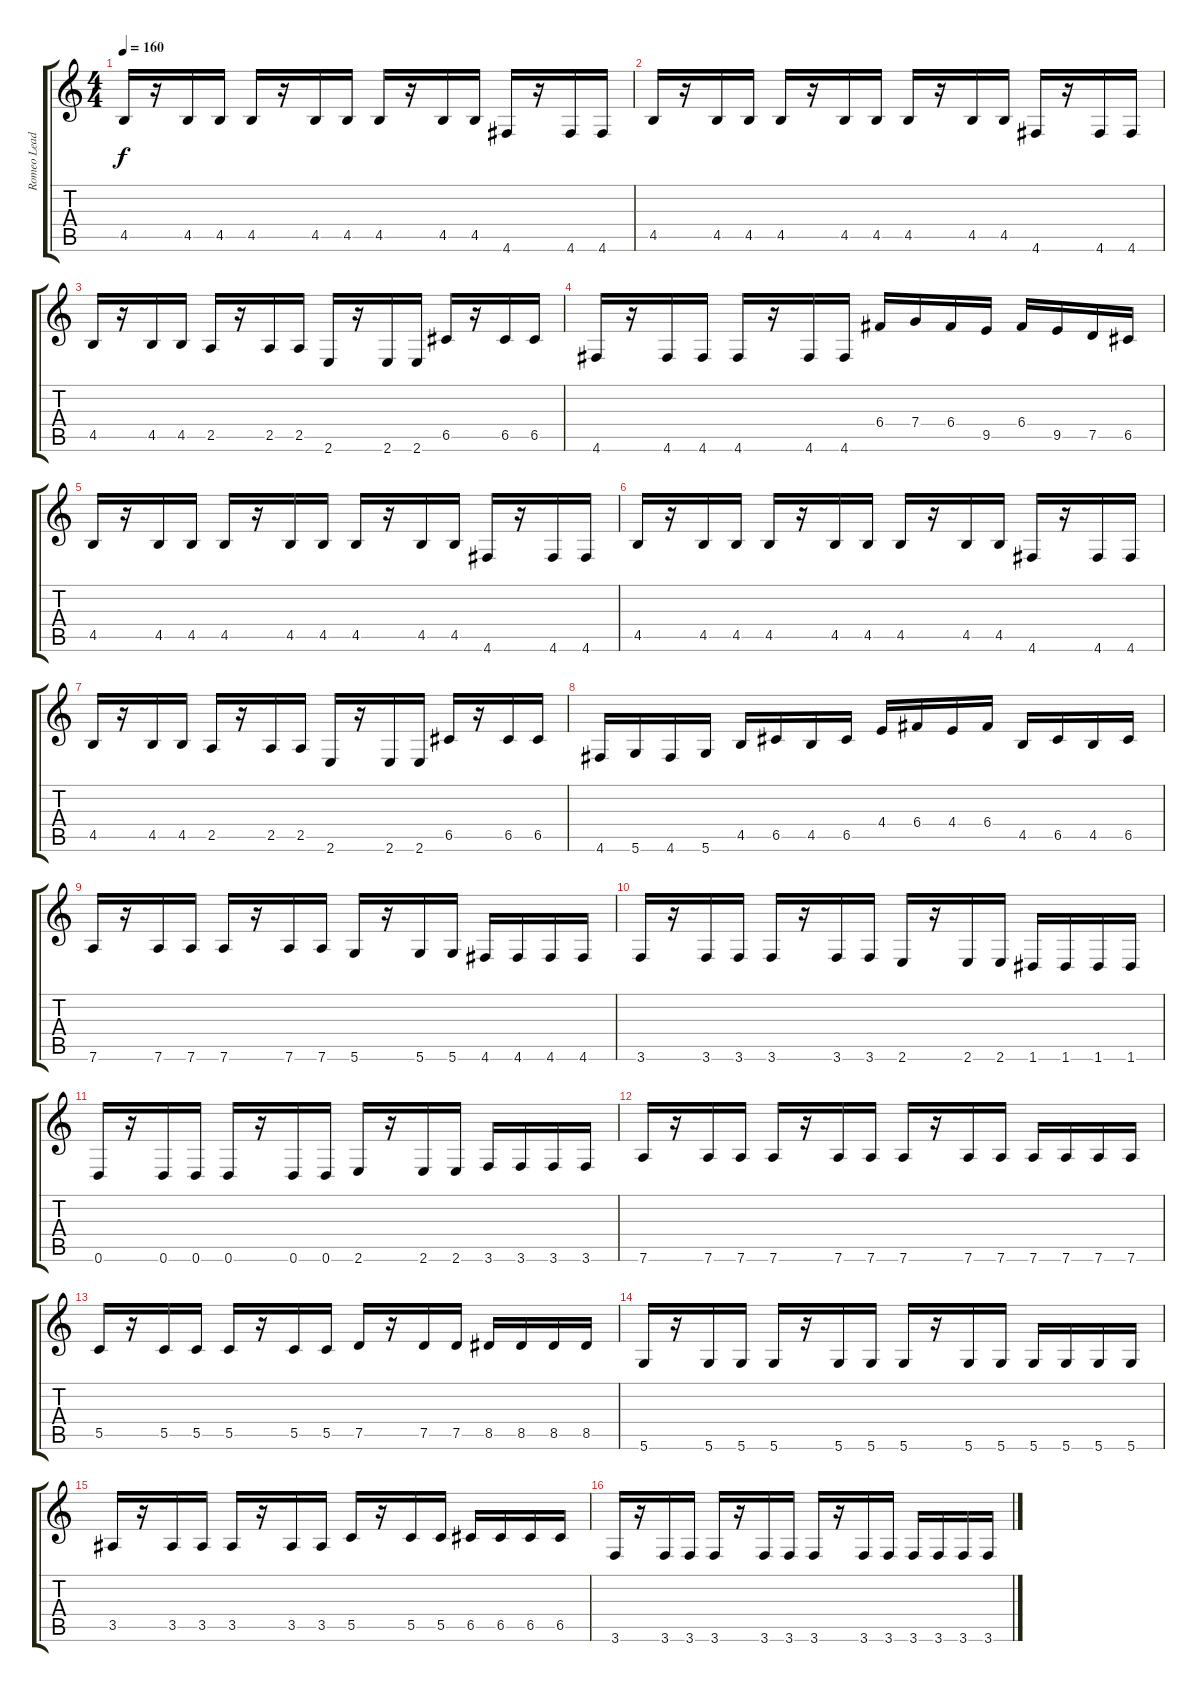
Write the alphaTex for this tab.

\track ("Romeo Lead Guitar" "Romeo Lead") {instrument distortionguitar}
\staff {score tabs}
\tuning (D4 A3 F3 C3 G2 D2) {hide}
\ts (4 4)
\tempo 160
\clef g2
\ks c
4.5.16{dy f} r.16 4.5.16 4.5.16 4.5.16 r.16 4.5.16 4.5.16 4.5.16 r.16 4.5.16 4.5.16 4.6.16 r.16 4.6.16 4.6.16 |
4.5.16 r.16 4.5.16 4.5.16 4.5.16 r.16 4.5.16 4.5.16 4.5.16 r.16 4.5.16 4.5.16 4.6.16 r.16 4.6.16 4.6.16 |
4.5.16 r.16 4.5.16 4.5.16 2.5.16 r.16 2.5.16 2.5.16 2.6.16 r.16 2.6.16 2.6.16 6.5.16 r.16 6.5.16 6.5.16 |
4.6.16 r.16 4.6.16 4.6.16 4.6.16 r.16 4.6.16 4.6.16 6.4.16 7.4.16 6.4.16 9.5.16 6.4.16 9.5.16 7.5.16 6.5.16 |
4.5.16 r.16 4.5.16 4.5.16 4.5.16 r.16 4.5.16 4.5.16 4.5.16 r.16 4.5.16 4.5.16 4.6.16 r.16 4.6.16 4.6.16 |
4.5.16 r.16 4.5.16 4.5.16 4.5.16 r.16 4.5.16 4.5.16 4.5.16 r.16 4.5.16 4.5.16 4.6.16 r.16 4.6.16 4.6.16 |
4.5.16 r.16 4.5.16 4.5.16 2.5.16 r.16 2.5.16 2.5.16 2.6.16 r.16 2.6.16 2.6.16 6.5.16 r.16 6.5.16 6.5.16 |
4.6.16 5.6.16 4.6.16 5.6.16 4.5.16 6.5.16 4.5.16 6.5.16 4.4.16 6.4.16 4.4.16 6.4.16 4.5.16 6.5.16 4.5.16 6.5.16 |
7.6.16 r.16 7.6.16 7.6.16 7.6.16 r.16 7.6.16 7.6.16 5.6.16 r.16 5.6.16 5.6.16 4.6.16 4.6.16 4.6.16 4.6.16 |
3.6.16 r.16 3.6.16 3.6.16 3.6.16 r.16 3.6.16 3.6.16 2.6.16 r.16 2.6.16 2.6.16 1.6.16 1.6.16 1.6.16 1.6.16 |
0.6.16 r.16 0.6.16 0.6.16 0.6.16 r.16 0.6.16 0.6.16 2.6.16 r.16 2.6.16 2.6.16 3.6.16 3.6.16 3.6.16 3.6.16 |
7.6.16 r.16 7.6.16 7.6.16 7.6.16 r.16 7.6.16 7.6.16 7.6.16 r.16 7.6.16 7.6.16 7.6.16 7.6.16 7.6.16 7.6.16 |
5.5.16 r.16 5.5.16 5.5.16 5.5.16 r.16 5.5.16 5.5.16 7.5.16 r.16 7.5.16 7.5.16 8.5.16 8.5.16 8.5.16 8.5.16 |
5.6.16 r.16 5.6.16 5.6.16 5.6.16 r.16 5.6.16 5.6.16 5.6.16 r.16 5.6.16 5.6.16 5.6.16 5.6.16 5.6.16 5.6.16 |
3.5.16 r.16 3.5.16 3.5.16 3.5.16 r.16 3.5.16 3.5.16 5.5.16 r.16 5.5.16 5.5.16 6.5.16 6.5.16 6.5.16 6.5.16 |
3.6.16 r.16 3.6.16 3.6.16 3.6.16 r.16 3.6.16 3.6.16 3.6.16 r.16 3.6.16 3.6.16 3.6.16 3.6.16 3.6.16 3.6.16
